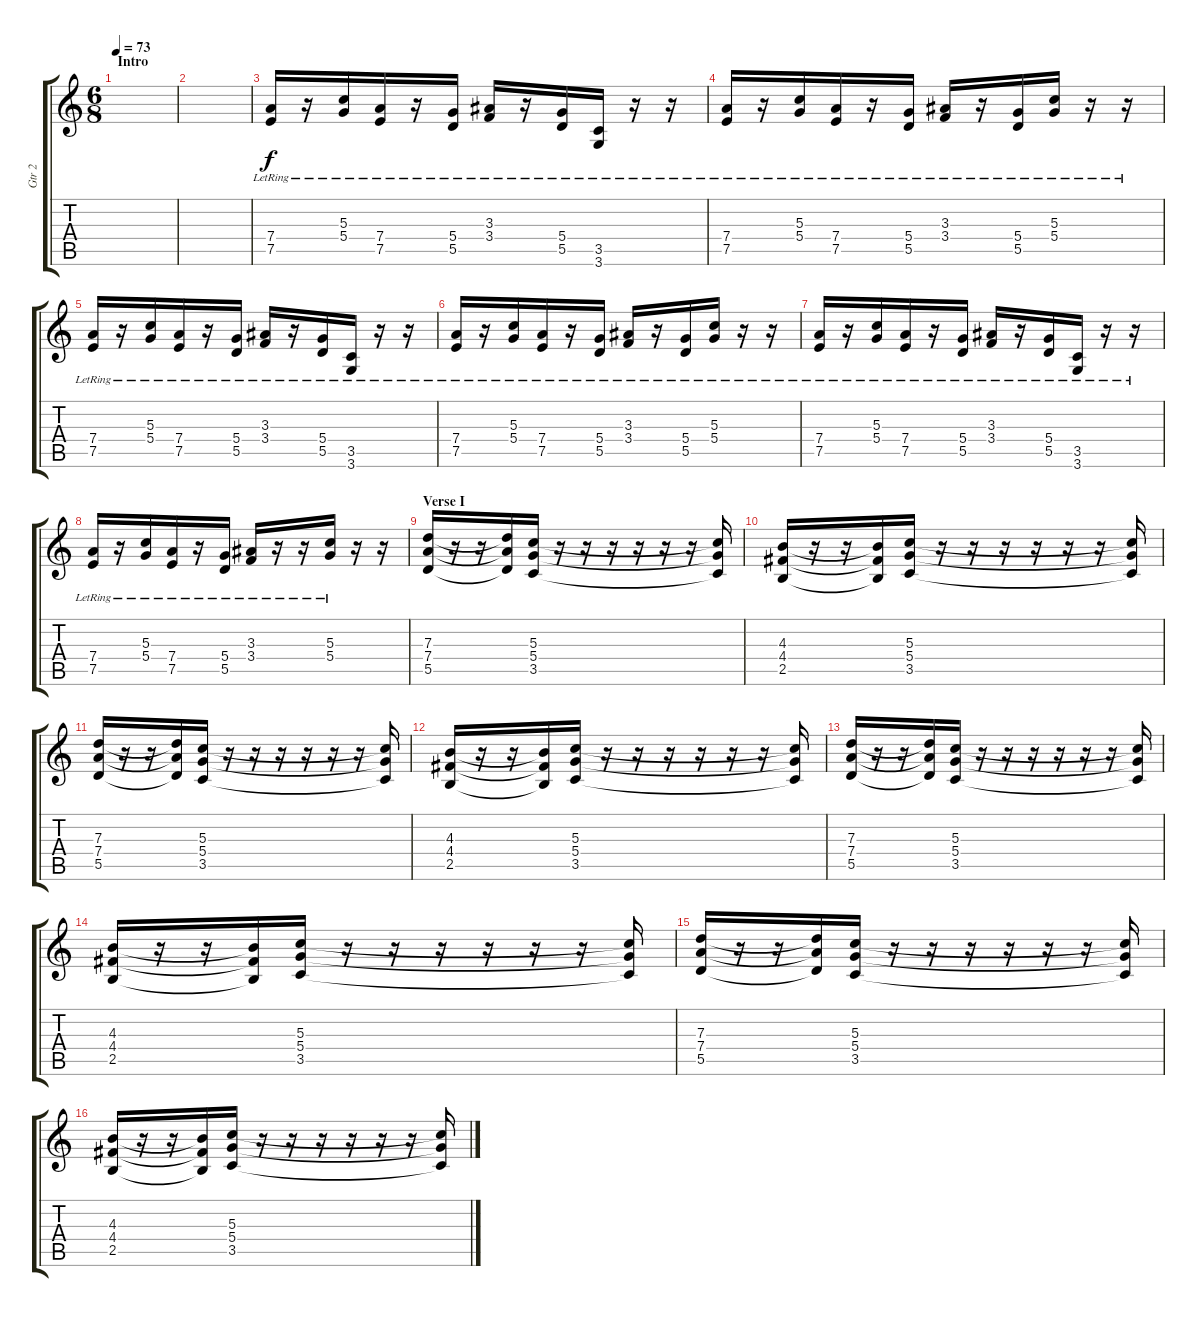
\track ("Gtr 2" "Gtr 2") {instrument distortionguitar}
\staff {score tabs}
\tuning (E4 B3 G3 D3 A2 E2) {hide}
\ts (6 8)
\section ("" "Intro")
\tempo 73
\clef g2
\ks c
|
|
(7.4{lr} 7.5{lr}).16 r.16 (5.3{lr} 5.4{lr}).16 (7.4{lr} 7.5{lr}).16 r.16 (5.4{lr} 5.5{lr}).16 (3.3{lr} 3.4{lr}).16 r.16 (5.4{lr} 5.5{lr}).16 (3.5{lr} 3.6{lr}).16 r.16 r.16 |
(7.4{lr} 7.5{lr}).16 r.16 (5.3{lr} 5.4{lr}).16 (7.4{lr} 7.5{lr}).16 r.16 (5.4{lr} 5.5{lr}).16 (3.3{lr} 3.4{lr}).16 r.16 (5.4{lr} 5.5{lr}).16 (5.3{lr} 5.4{lr}).16 r.16 r.16 |
(7.4{lr} 7.5{lr}).16 r.16 (5.3{lr} 5.4{lr}).16 (7.4{lr} 7.5{lr}).16 r.16 (5.4{lr} 5.5{lr}).16 (3.3{lr} 3.4{lr}).16 r.16 (5.4{lr} 5.5{lr}).16 (3.5{lr} 3.6{lr}).16 r.16 r.16 |
(7.4{lr} 7.5{lr}).16 r.16 (5.3{lr} 5.4{lr}).16 (7.4{lr} 7.5{lr}).16 r.16 (5.4{lr} 5.5{lr}).16 (3.3{lr} 3.4{lr}).16 r.16 (5.4{lr} 5.5{lr}).16 (5.3{lr} 5.4{lr}).16 r.16 r.16 |
(7.4{lr} 7.5{lr}).16 r.16 (5.3{lr} 5.4{lr}).16 (7.4{lr} 7.5{lr}).16 r.16 (5.4{lr} 5.5{lr}).16 (3.3{lr} 3.4{lr}).16 r.16 (5.4{lr} 5.5{lr}).16 (3.5{lr} 3.6{lr}).16 r.16 r.16 |
(7.4{lr} 7.5{lr}).16 r.16 (5.3{lr} 5.4{lr}).16 (7.4{lr} 7.5{lr}).16 r.16 (5.4{lr} 5.5{lr}).16 (3.3{lr} 3.4{lr}).16 r.16 r.16 (5.3{lr} 5.4{lr}).16 r.16 r.16 |
\section ("" "Verse I")
(7.3 7.4 5.5).16 r.16 r.16 (7.3{t} 7.4{t} 5.5{t}).16 (5.3 5.4 3.5).16 r.16 r.16 r.16 r.16 r.16 r.16 (5.3{t} 5.4{t} 3.5{t}).16 |
(4.3 4.4 2.5).16 r.16 r.16 (4.3{t} 4.4{t} 2.5{t}).16 (5.3 5.4 3.5).16 r.16 r.16 r.16 r.16 r.16 r.16 (5.3{t} 5.4{t} 3.5{t}).16 |
(7.3 7.4 5.5).16 r.16 r.16 (7.3{t} 7.4{t} 5.5{t}).16 (5.3 5.4 3.5).16 r.16 r.16 r.16 r.16 r.16 r.16 (5.3{t} 5.4{t} 3.5{t}).16 |
(4.3 4.4 2.5).16 r.16 r.16 (4.3{t} 4.4{t} 2.5{t}).16 (5.3 5.4 3.5).16 r.16 r.16 r.16 r.16 r.16 r.16 (5.3{t} 5.4{t} 3.5{t}).16 |
(7.3 7.4 5.5).16 r.16 r.16 (7.3{t} 7.4{t} 5.5{t}).16 (5.3 5.4 3.5).16 r.16 r.16 r.16 r.16 r.16 r.16 (5.3{t} 5.4{t} 3.5{t}).16 |
(4.3 4.4 2.5).16 r.16 r.16 (4.3{t} 4.4{t} 2.5{t}).16 (5.3 5.4 3.5).16 r.16 r.16 r.16 r.16 r.16 r.16 (5.3{t} 5.4{t} 3.5{t}).16 |
(7.3 7.4 5.5).16 r.16 r.16 (7.3{t} 7.4{t} 5.5{t}).16 (5.3 5.4 3.5).16 r.16 r.16 r.16 r.16 r.16 r.16 (5.3{t} 5.4{t} 3.5{t}).16 |
(4.3 4.4 2.5).16 r.16 r.16 (4.3{t} 4.4{t} 2.5{t}).16 (5.3 5.4 3.5).16 r.16 r.16 r.16 r.16 r.16 r.16 (5.3{t} 5.4{t} 3.5{t}).16
